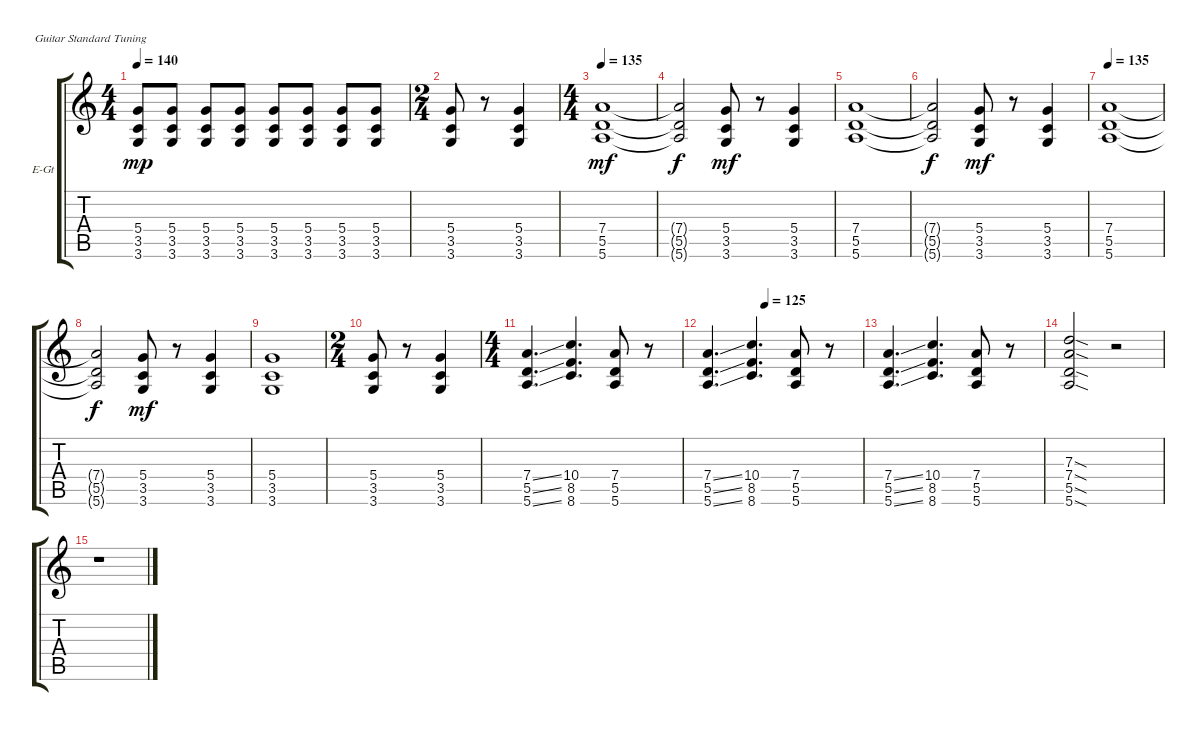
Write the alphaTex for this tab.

\bracketExtendMode groupsimilarinstruments
\firstSystemTrackNameOrientation horizontal
\otherSystemsTrackNameOrientation horizontal
\track ("L Rhythm" "E-Gt") {instrument distortionguitar}
\staff {score tabs}
\tuning (E4 B3 G3 D3 A2 E2)
\ts (4 4)
\tempo 140
\clef g2
\ks c
(5.4 3.5 3.6).8{dy mp} (5.4 3.5 3.6).8 (5.4 3.5 3.6).8 (5.4 3.5 3.6).8 (5.4 3.5 3.6).8 (5.4 3.5 3.6).8 (5.4 3.5 3.6).8 (5.4 3.5 3.6).8 |
\ts (2 4)
\beaming (8 2 2)
(5.4 3.5 3.6).8 r.8 (5.4 3.5 3.6).4 |
\ts (4 4)
\beaming (8 2 2 2 2)
\tempo 135
(7.4 5.5 5.6).1{dy mf} |
(7.4{t} 5.5{t} 5.6{t}).2{dy f} (5.4 3.5 3.6).8{dy mf} r.8 (5.4 3.5 3.6).4 |
(7.4 5.5 5.6).1 |
(7.4{t} 5.5{t} 5.6{t}).2{dy f} (5.4 3.5 3.6).8{dy mf} r.8 (5.4 3.5 3.6).4 |
\tempo 135
(7.4 5.5 5.6).1 |
(7.4{t} 5.5{t} 5.6{t}).2{dy f} (5.4 3.5 3.6).8{dy mf} r.8 (5.4 3.5 3.6).4 |
(5.4 3.5 3.6).1 |
\ts (2 4)
\beaming (8 2 2 2 2)
(5.4 3.5 3.6).8 r.8 (5.4 3.5 3.6).4 |
\ts (4 4)
\beaming (8 2 2 2 2)
(7.4{ss} 5.5{ss} 5.6{ss}).4{d} (10.4 8.5 8.6).4{d} (7.4 5.5 5.6).8 r.8 |
\tempo (125 0.375)
(7.4{ss} 5.5{ss} 5.6{ss}).4{d} (10.4 8.5 8.6).4{d} (7.4 5.5 5.6).8 r.8 |
(7.4{ss} 5.5{ss} 5.6{ss}).4{d} (10.4 8.5 8.6).4{d} (7.4 5.5 5.6).8 r.8 |
(7.3{sod} 7.4{sod} 5.5{sod} 5.6{sod}).2 r.2 |
r.1
